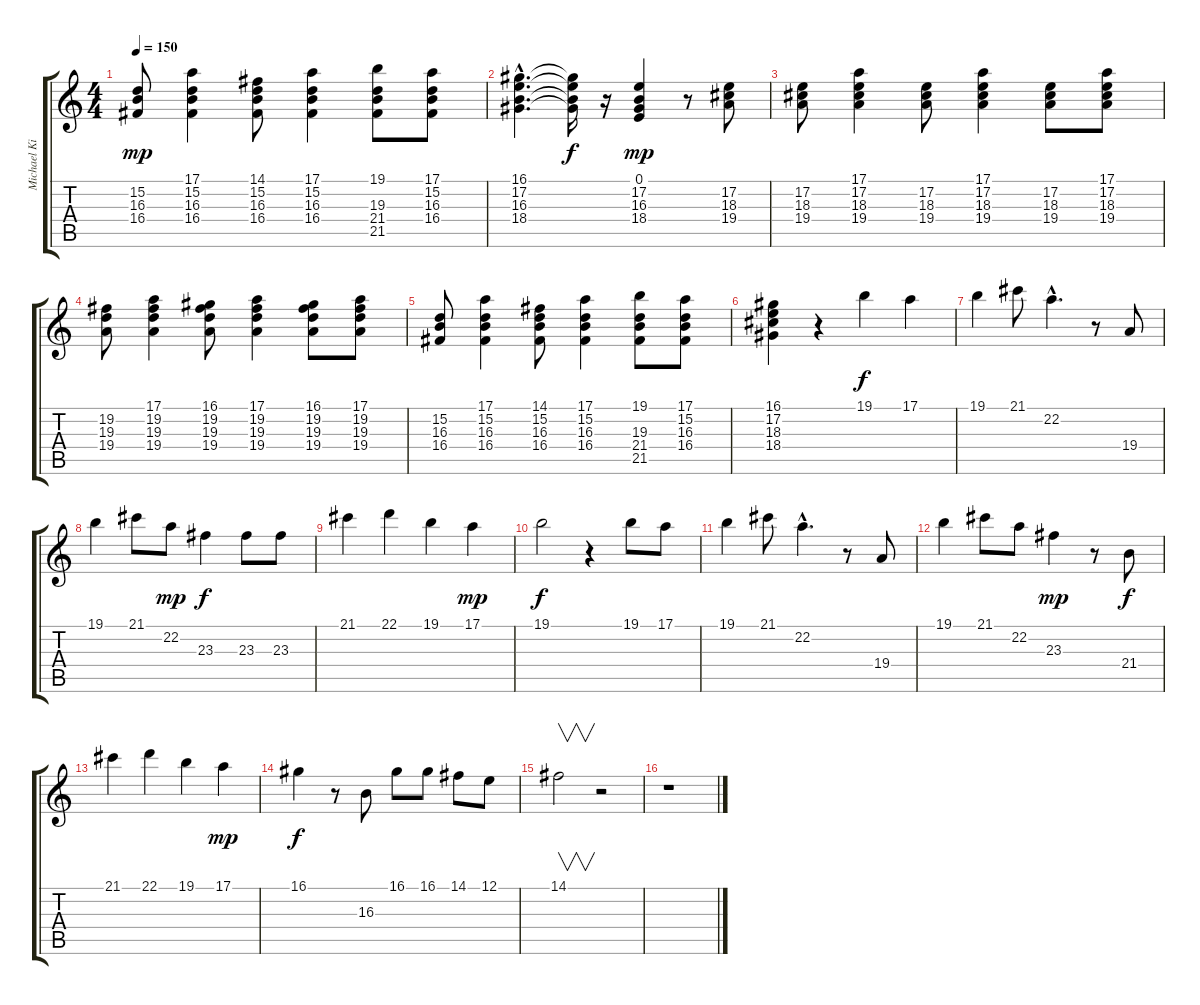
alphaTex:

\track ("Michael Kiske(Vocal)" "Michael Ki") {instrument tenorsax}
\staff {score tabs}
\tuning (E4 B3 G3 D3 A2 E2) {hide}
\ts (4 4)
\tempo 150
\clef g2
\ks c
(15.2 16.3 16.4).8{dy mp} (17.1 15.2 16.3 16.4).4 (14.1 15.2 16.3 16.4).8 (17.1 15.2 16.3 16.4).4 (19.1 19.3 21.4 21.5).8 (17.1 15.2 16.3 16.4).8 |
(16.1{hac} 17.2{hac} 16.3{hac} 18.4{hac}).4{d} (16.1{t} 17.2{t} 16.3{t} 18.4{t}).16{dy f} r.16 (0.1 17.2 16.3 18.4).4{dy mp} r.8 (17.2 18.3 19.4).8 |
(17.2 18.3 19.4).8 (17.1 17.2 18.3 19.4).4 (17.2 18.3 19.4).8 (17.1 17.2 18.3 19.4).4 (17.2 18.3 19.4).8 (17.1 17.2 18.3 19.4).8 |
(19.2 19.3 19.4).8 (17.1 19.2 19.3 19.4).4 (16.1 19.2 19.3 19.4).8 (17.1 19.2 19.3 19.4).4 (16.1 19.2 19.3 19.4).8 (17.1 19.2 19.3 19.4).8 |
(15.2 16.3 16.4).8 (17.1 15.2 16.3 16.4).4 (14.1 15.2 16.3 16.4).8 (17.1 15.2 16.3 16.4).4 (19.1 19.3 21.4 21.5).8 (17.1 15.2 16.3 16.4).8 |
(16.1 17.2 18.3 18.4).4 r.4 19.1.4{dy f} 17.1.4 |
19.1.4 21.1.8 22.2{hac}.4{d} r.8 19.4.8 |
19.1.4 21.1.8 22.2.8{dy mp} 23.3.4{dy f} 23.3.8 23.3.8 |
21.1.4 22.1.4 19.1.4 17.1.4{dy mp} |
19.1.2{dy f} r.4 19.1.8 17.1.8 |
19.1.4 21.1.8 22.2{hac}.4{d} r.8 19.4.8 |
19.1.4 21.1.8 22.2.8 23.3.4{dy mp} r.8 21.4.8{dy f} |
21.1.4 22.1.4 19.1.4 17.1.4{dy mp} |
16.1.4{dy f} r.8 16.3.8 16.1.8 16.1.8 14.1.8 12.1.8 |
14.1.2{v} r.2 |
r.1
